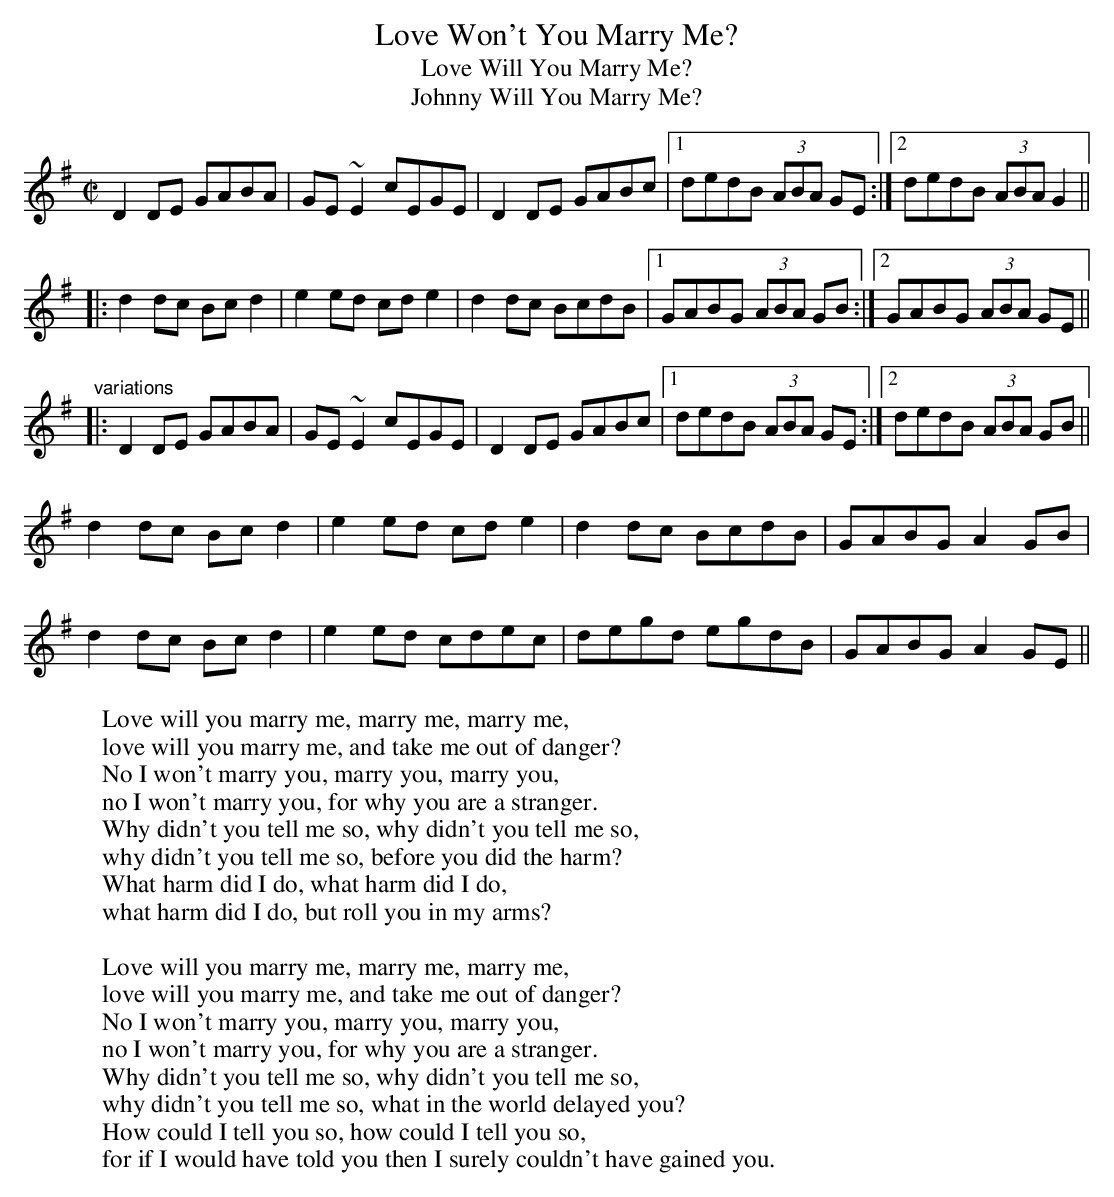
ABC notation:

X:1
T:Love Won't You Marry Me?
T:Love Will You Marry Me?
T:Johnny Will You Marry Me?
M:C|
L:1/8
W:Love will you marry me, marry me, marry me,
W:love will you marry me, and take me out of danger?
W:No I won't marry you, marry you, marry you,
W:no I won't marry you, for why you are a stranger.
W:Why didn't you tell me so, why didn't you tell me so,
W:why didn't you tell me so, before you did the harm?
W:What harm did I do, what harm did I do,
W:what harm did I do, but roll you in my arms?
W:
W:Love will you marry me, marry me, marry me,
W:love will you marry me, and take me out of danger?
W:No I won't marry you, marry you, marry you,
W:no I won't marry you, for why you are a stranger.
W:Why didn't you tell me so, why didn't you tell me so,
W:why didn't you tell me so, what in the world delayed you?
W:How could I tell you so, how could I tell you so,
W:for if I would have told you then I surely couldn't have gained you.
K:G
D2DE GABA|GE~E2 cEGE|D2DE GABc|[1 dedB (3ABA GE:|[2 dedB (3ABA G2||!
|:d2dc Bcd2|e2ed cde2|d2dc BcdB|[1 GABG (3ABA GB:|[2 GABG (3ABA GE||!
"variations"
|:D2DE GABA|GE~E2 cEGE|D2DE GABc|[1 dedB (3ABA GE:|[2 dedB (3ABA GB||!
d2dc Bcd2|e2ed cde2|d2dc BcdB|GABG A2GB|!
d2dc Bcd2|e2ed cdec|degd egdB|GABG A2GE||!
